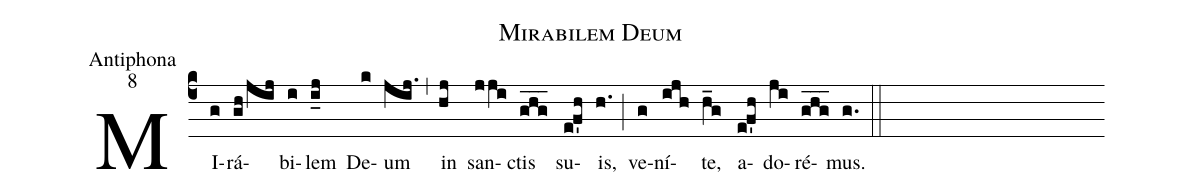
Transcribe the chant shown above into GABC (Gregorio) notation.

name:Mirabilem Deum;
office-part:Antiphona;
mode:8;
%%
(c4)MI(g)rá(gh/jij)bi(i)lem(i_j) De(k)um(jij.) (,) in(hj) san(jji)ctis(ghg___) su(e!f'h)is,(h.) (;) ve(g)ní(ijh)te,(h_g) a(e!f'h)do(ji)ré(ghg___)mus.(g.) (::)
